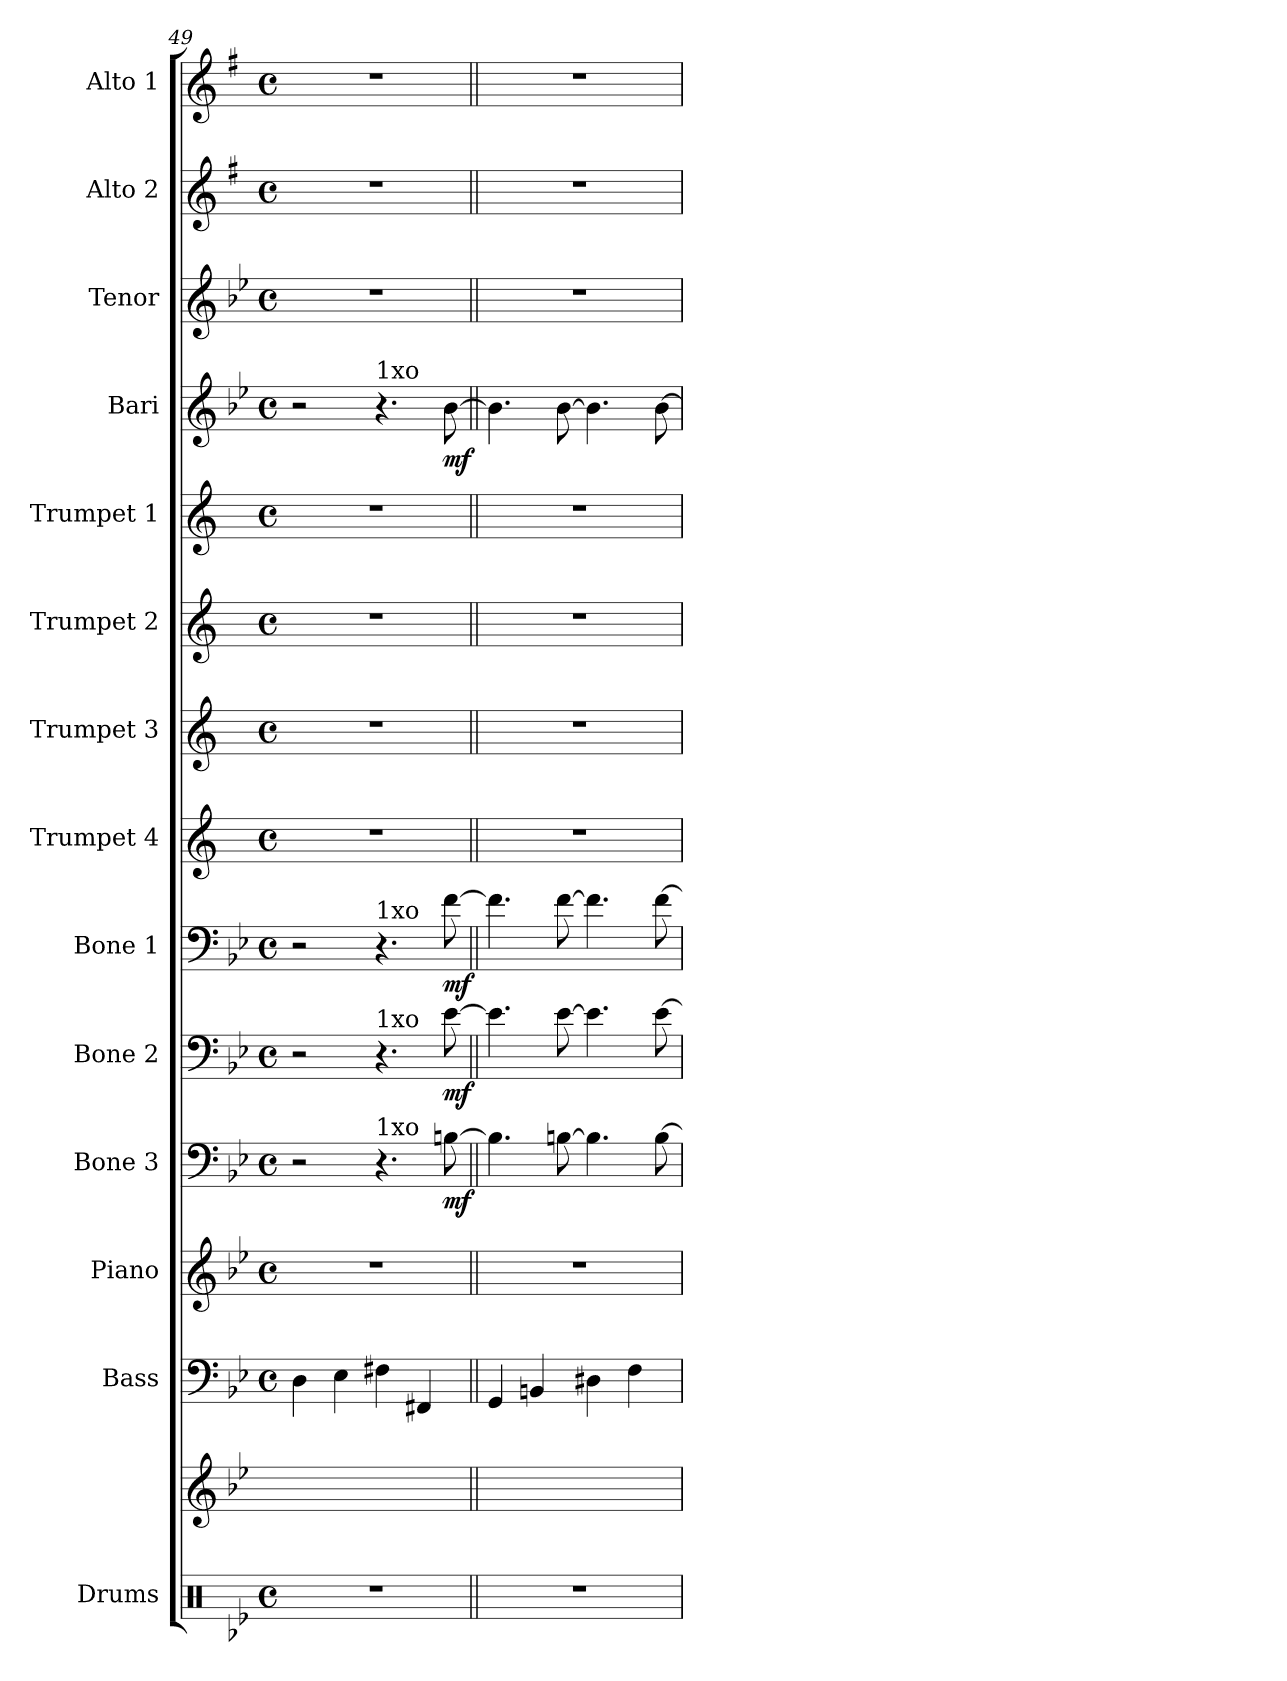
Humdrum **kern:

**kern	**kern	**kern	**kern	**kern	**dynam	**kern	**dynam	**kern	**dynam	**kern	**kern	**kern	**kern	**kern	**dynam	**kern	**kern	**kern
*part15	*part14	*part13	*part12	*part11	*part11	*part10	*part10	*part9	*part9	*part8	*part7	*part6	*part5	*part4	*part4	*part3	*part2	*part1
*staff15	*staff14	*staff13	*staff12	*staff11	*staff11	*staff10	*staff10	*staff9	*staff9	*staff8	*staff7	*staff6	*staff5	*staff4	*staff4	*staff3	*staff2	*staff1
*I"Drums	*	*I"Bass	*I"Piano	*I"Bone 3	*	*I"Bone 2	*	*I"Bone 1	*	*I"Trumpet 4	*I"Trumpet 3	*I"Trumpet 2	*I"Trumpet 1	*I"Bari	*	*I"Tenor	*I"Alto 2	*I"Alto 1
*	*	*	*	*	*	*	*	*	*	*I'Tpt	*	*I'Tpt	*I'Tpt	*	*	*	*	*
*clefX	*clefG2	*clefF4	*clefG2	*clefF4	*	*clefF4	*	*clefF4	*	*clefG2	*clefG2	*clefG2	*clefG2	*clefG2	*	*clefG2	*clefG2	*clefG2
*	*	*ITrd7c12	*ITrd8c14	*	*	*	*	*	*	*ITrd1c2	*ITrd1c2	*ITrd1c2	*ITrd1c2	*ITrd12c21	*	*ITrd8c14	*ITrd5c9	*ITrd5c9
*k[b-e-]	*k[b-e-]	*k[b-e-]	*k[b-e-]	*k[b-e-]	*	*k[b-e-]	*	*k[b-e-]	*	*k[b-e-]	*k[b-e-]	*k[b-e-]	*k[b-e-]	*k[b-e-]	*	*k[b-e-]	*k[b-e-]	*k[b-e-]
*B-:	*B-:	*B-:	*B-:	*B-:	*	*B-:	*	*B-:	*	*B-:	*B-:	*B-:	*B-:	*B-:	*	*B-:	*B-:	*B-:
*M4/4	*	*M4/4	*M4/4	*M4/4	*	*M4/4	*	*M4/4	*	*M4/4	*M4/4	*M4/4	*M4/4	*M4/4	*	*M4/4	*M4/4	*M4/4
*met(c)	*	*met(c)	*met(c)	*met(c)	*	*met(c)	*	*met(c)	*	*met(c)	*met(c)	*met(c)	*met(c)	*met(c)	*	*met(c)	*met(c)	*met(c)
=49	=49	=49	=49	=49	=49	=49	=49	=49	=49	=49	=49	=49	=49	=49	=49	=49	=49	=49
1r	1ryy	4DD\	1r	2r	.	2r	.	2r	.	1r	1r	1r	1r	2r	.	1r	1r	1r
.	.	4EE-\	.	.	.	.	.	.	.	.	.	.	.	.	.	.	.	.
!	!	!	!	!	!	!	!	!	!	!	!	!	!	!LO:TX:a:t=1xo	!	!	!	!
!	!	!	!	!	!	!	!	!LO:TX:a:t=1xo	!	!	!	!	!	!	!	!	!	!
!	!	!	!	!	!	!LO:TX:a:t=1xo	!	!	!	!	!	!	!	!	!	!	!	!
!	!	!	!	!LO:TX:a:t=1xo	!	!	!	!	!	!	!	!	!	!	!	!	!	!
.	.	4FF#X\	.	4.r	.	4.r	.	4.r	.	.	.	.	.	4.r	.	.	.	.
.	.	4FFF#X/	.	.	.	.	.	.	.	.	.	.	.	.	.	.	.	.
!	!	!	!	!	!LO:DY:b	!	!LO:DY:b	!	!LO:DY:b	!	!	!	!	!	!LO:DY:b	!	!	!
.	.	.	.	[8Bn\	mf	[8e-\	mf	[8f\	mf	.	.	.	.	[8B-\	mf	.	.	.
=50||	=50||	=50||	=50||	=50||	=50||	=50||	=50||	=50||	=50||	=50||	=50||	=50||	=50||	=50||	=50||	=50||	=50||	=50||
1r	1ryy	4GGG/	1r	4.B\]	.	4.e-\]	.	4.f\]	.	1r	1r	1r	1r	4.B-\]	.	1r	1r	1r
.	.	4BBBn/	.	.	.	.	.	.	.	.	.	.	.	.	.	.	.	.
.	.	.	.	[8Bn\	.	[8e-\	.	[8f\	.	.	.	.	.	[8B-\	.	.	.	.
.	.	4DD#X\	.	4.B\]	.	4.e-\]	.	4.f\]	.	.	.	.	.	4.B-\]	.	.	.	.
.	.	4FF\	.	.	.	.	.	.	.	.	.	.	.	.	.	.	.	.
.	.	.	.	[8B\	.	[8e-\	.	[8f\	.	.	.	.	.	[8B-\	.	.	.	.
=	=	=	=	=	=	=	=	=	=	=	=	=	=	=	=	=	=	=
*-	*-	*-	*-	*-	*-	*-	*-	*-	*-	*-	*-	*-	*-	*-	*-	*-	*-	*-
